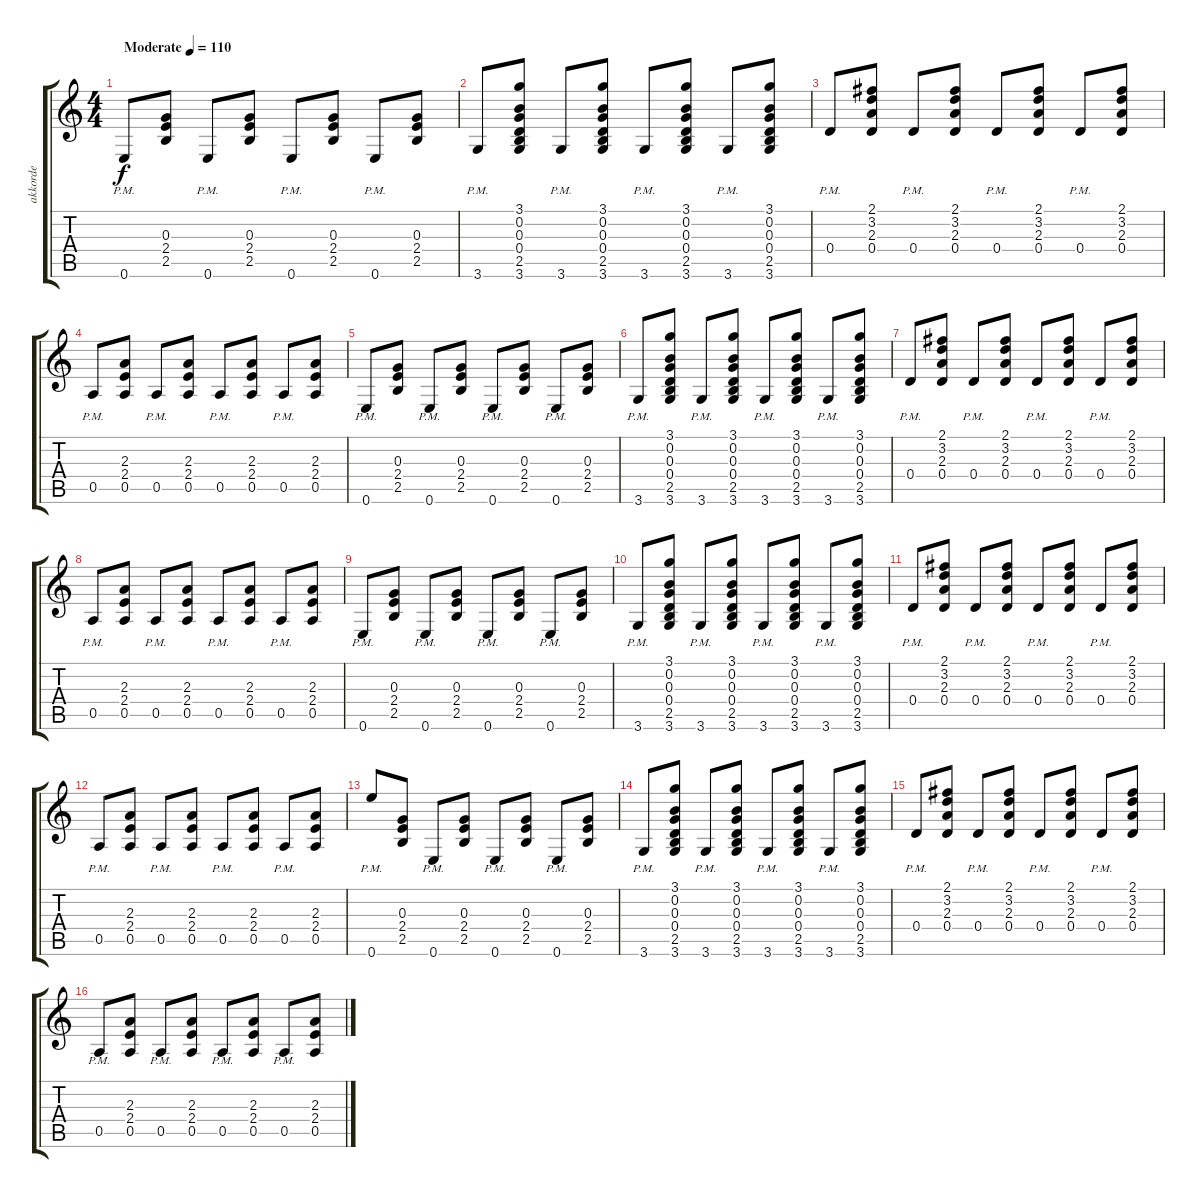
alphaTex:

\track ("akkorde" "akkorde") {instrument electricguitarclean}
\staff {score tabs}
\tuning (E4 B3 G3 D3 A2 E2) {hide}
\ts (4 4)
\tempo (110 "Moderate")
\clef g2
\ks c
0.6{pm}.8{dy f instrument electricguitarclean} (0.3 2.4 2.5).8 0.6{pm}.8 (0.3 2.4 2.5).8 0.6{pm}.8 (0.3 2.4 2.5).8 0.6{pm}.8 (0.3 2.4 2.5).8 |
3.6{pm}.8 (3.1 0.2 0.3 0.4 2.5 3.6).8 3.6{pm}.8 (3.1 0.2 0.3 0.4 2.5 3.6).8 3.6{pm}.8 (3.1 0.2 0.3 0.4 2.5 3.6).8 3.6{pm}.8 (3.1 0.2 0.3 0.4 2.5 3.6).8 |
0.4{pm}.8 (2.1 3.2 2.3 0.4).8 0.4{pm}.8 (2.1 3.2 2.3 0.4).8 0.4{pm}.8 (2.1 3.2 2.3 0.4).8 0.4{pm}.8 (2.1 3.2 2.3 0.4).8 |
0.5{pm}.8 (2.3 2.4 0.5).8 0.5{pm}.8 (2.3 2.4 0.5).8 0.5{pm}.8 (2.3 2.4 0.5).8 0.5{pm}.8 (2.3 2.4 0.5).8 |
0.6{pm}.8 (0.3 2.4 2.5).8 0.6{pm}.8 (0.3 2.4 2.5).8 0.6{pm}.8 (0.3 2.4 2.5).8 0.6{pm}.8 (0.3 2.4 2.5).8 |
3.6{pm}.8 (3.1 0.2 0.3 0.4 2.5 3.6).8 3.6{pm}.8 (3.1 0.2 0.3 0.4 2.5 3.6).8 3.6{pm}.8 (3.1 0.2 0.3 0.4 2.5 3.6).8 3.6{pm}.8 (3.1 0.2 0.3 0.4 2.5 3.6).8 |
0.4{pm}.8 (2.1 3.2 2.3 0.4).8 0.4{pm}.8 (2.1 3.2 2.3 0.4).8 0.4{pm}.8 (2.1 3.2 2.3 0.4).8 0.4{pm}.8 (2.1 3.2 2.3 0.4).8 |
0.5{pm}.8 (2.3 2.4 0.5).8 0.5{pm}.8 (2.3 2.4 0.5).8 0.5{pm}.8 (2.3 2.4 0.5).8 0.5{pm}.8 (2.3 2.4 0.5).8 |
0.6{pm}.8 (0.3 2.4 2.5).8 0.6{pm}.8 (0.3 2.4 2.5).8 0.6{pm}.8 (0.3 2.4 2.5).8 0.6{pm}.8 (0.3 2.4 2.5).8 |
3.6{pm}.8 (3.1 0.2 0.3 0.4 2.5 3.6).8 3.6{pm}.8 (3.1 0.2 0.3 0.4 2.5 3.6).8 3.6{pm}.8 (3.1 0.2 0.3 0.4 2.5 3.6).8 3.6{pm}.8 (3.1 0.2 0.3 0.4 2.5 3.6).8 |
0.4{pm}.8 (2.1 3.2 2.3 0.4).8 0.4{pm}.8 (2.1 3.2 2.3 0.4).8 0.4{pm}.8 (2.1 3.2 2.3 0.4).8 0.4{pm}.8 (2.1 3.2 2.3 0.4).8 |
0.5{pm}.8 (2.3 2.4 0.5).8 0.5{pm}.8 (2.3 2.4 0.5).8 0.5{pm}.8 (2.3 2.4 0.5).8 0.5{pm}.8 (2.3 2.4 0.5).8 |
0.6{pm}.8{ot 15mb} (0.3 2.4 2.5).8 0.6{pm}.8 (0.3 2.4 2.5).8 0.6{pm}.8 (0.3 2.4 2.5).8 0.6{pm}.8 (0.3 2.4 2.5).8 |
3.6{pm}.8 (3.1 0.2 0.3 0.4 2.5 3.6).8 3.6{pm}.8 (3.1 0.2 0.3 0.4 2.5 3.6).8 3.6{pm}.8 (3.1 0.2 0.3 0.4 2.5 3.6).8 3.6{pm}.8 (3.1 0.2 0.3 0.4 2.5 3.6).8 |
0.4{pm}.8 (2.1 3.2 2.3 0.4).8 0.4{pm}.8 (2.1 3.2 2.3 0.4).8 0.4{pm}.8 (2.1 3.2 2.3 0.4).8 0.4{pm}.8 (2.1 3.2 2.3 0.4).8 |
0.5{pm}.8 (2.3 2.4 0.5).8 0.5{pm}.8 (2.3 2.4 0.5).8 0.5{pm}.8 (2.3 2.4 0.5).8 0.5{pm}.8 (2.3 2.4 0.5).8
